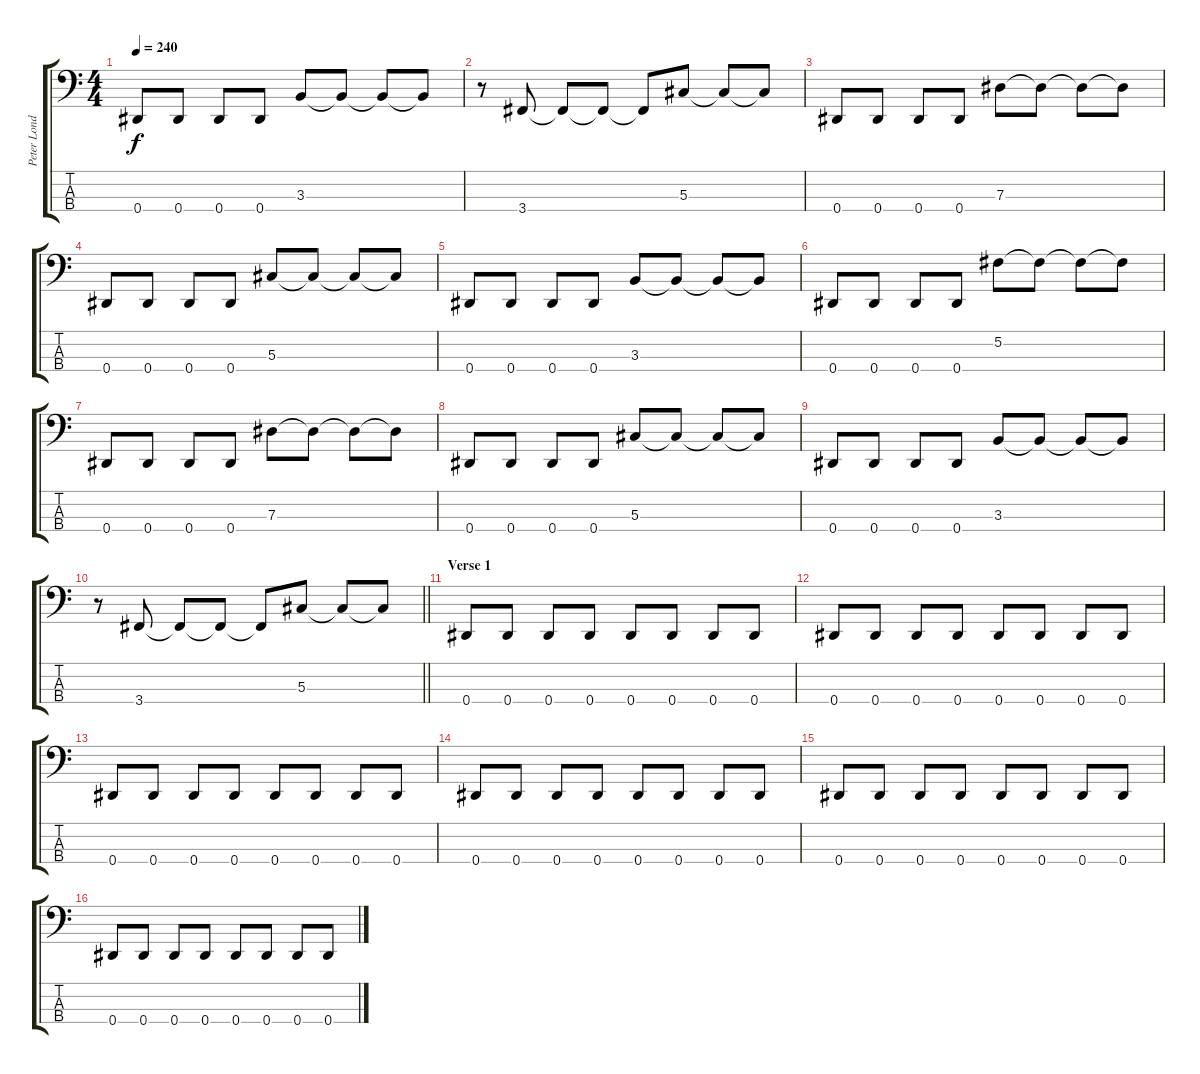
\track ("Peter London (Bass)" "Peter Lond") {instrument electricbassfinger}
\staff {score tabs}
\tuning (Gb2 Db2 Ab1 Eb1) {hide}
\ts (4 4)
\tempo 240
\clef f4
\ks c
0.4.8{dy f} 0.4.8 0.4.8 0.4.8 3.3.8 3.3{t}.8 3.3{t}.8 3.3{t}.8 |
r.8 3.4.8 3.4{t}.8 3.4{t}.8 3.4{t}.8 5.3.8 5.3{t}.8 5.3{t}.8 |
0.4.8 0.4.8 0.4.8 0.4.8 7.3.8 7.3{t}.8 7.3{t}.8 7.3{t}.8 |
0.4.8 0.4.8 0.4.8 0.4.8 5.3.8 5.3{t}.8 5.3{t}.8 5.3{t}.8 |
0.4.8 0.4.8 0.4.8 0.4.8 3.3.8 3.3{t}.8 3.3{t}.8 3.3{t}.8 |
0.4.8 0.4.8 0.4.8 0.4.8 5.2.8 5.2{t}.8 5.2{t}.8 5.2{t}.8 |
0.4.8 0.4.8 0.4.8 0.4.8 7.3.8 7.3{t}.8 7.3{t}.8 7.3{t}.8 |
0.4.8 0.4.8 0.4.8 0.4.8 5.3.8 5.3{t}.8 5.3{t}.8 5.3{t}.8 |
0.4.8 0.4.8 0.4.8 0.4.8 3.3.8 3.3{t}.8 3.3{t}.8 3.3{t}.8 |
\barLineRight lightlight
r.8 3.4.8 3.4{t}.8 3.4{t}.8 3.4{t}.8 5.3.8 5.3{t}.8 5.3{t}.8 |
\section ("" "Verse 1")
0.4.8 0.4.8 0.4.8 0.4.8 0.4.8 0.4.8 0.4.8 0.4.8 |
0.4.8 0.4.8 0.4.8 0.4.8 0.4.8 0.4.8 0.4.8 0.4.8 |
0.4.8 0.4.8 0.4.8 0.4.8 0.4.8 0.4.8 0.4.8 0.4.8 |
0.4.8 0.4.8 0.4.8 0.4.8 0.4.8 0.4.8 0.4.8 0.4.8 |
0.4.8 0.4.8 0.4.8 0.4.8 0.4.8 0.4.8 0.4.8 0.4.8 |
0.4.8 0.4.8 0.4.8 0.4.8 0.4.8 0.4.8 0.4.8 0.4.8
